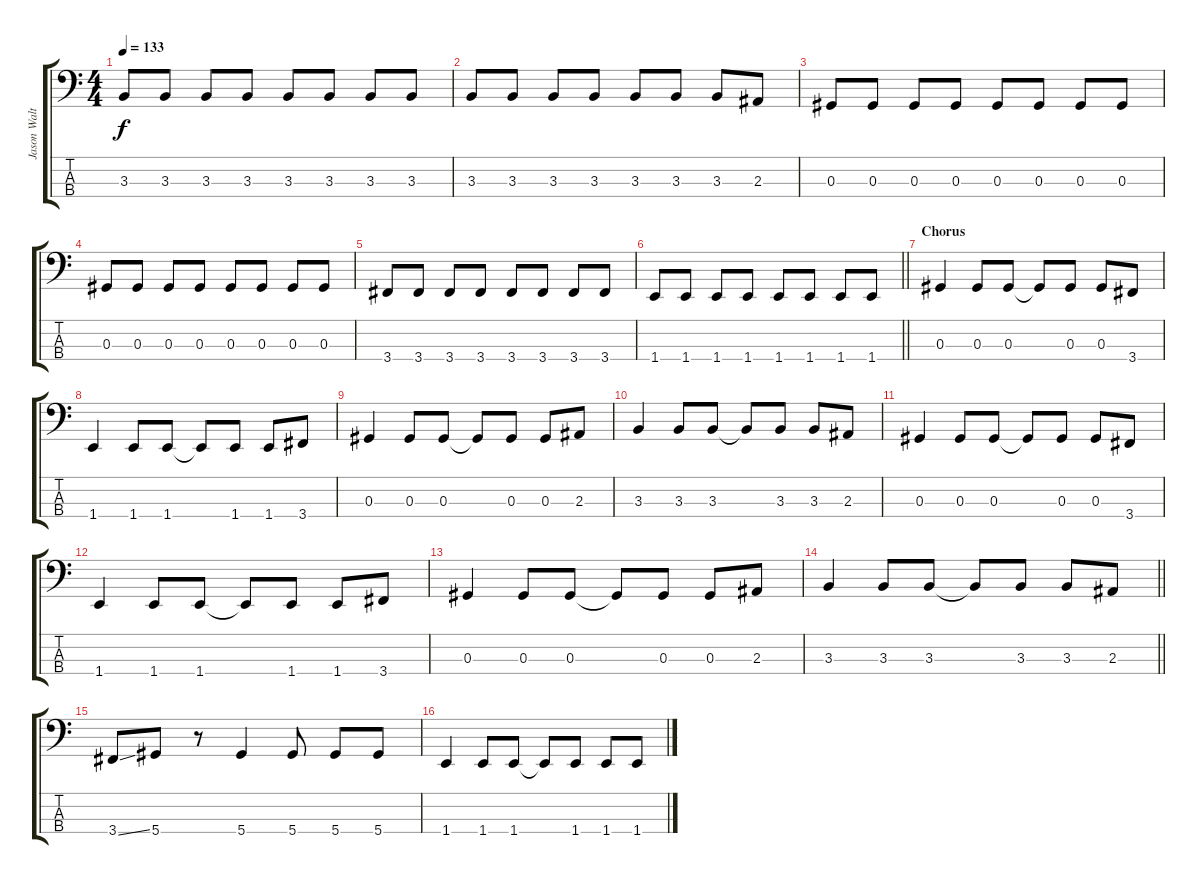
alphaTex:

\track ("Jason Walton" "Jason Walt") {instrument electricbasspick}
\staff {score tabs}
\tuning (Gb2 Db2 Ab1 Eb1) {hide}
\ts (4 4)
\tempo 133
\clef f4
\ks c
3.3.8{dy f} 3.3.8 3.3.8 3.3.8 3.3.8 3.3.8 3.3.8 3.3.8 |
3.3.8 3.3.8 3.3.8 3.3.8 3.3.8 3.3.8 3.3.8 2.3.8 |
0.3.8 0.3.8 0.3.8 0.3.8 0.3.8 0.3.8 0.3.8 0.3.8 |
0.3.8 0.3.8 0.3.8 0.3.8 0.3.8 0.3.8 0.3.8 0.3.8 |
3.4.8 3.4.8 3.4.8 3.4.8 3.4.8 3.4.8 3.4.8 3.4.8 |
\barLineRight lightlight
1.4.8 1.4.8 1.4.8 1.4.8 1.4.8 1.4.8 1.4.8 1.4.8 |
\section ("" "Chorus")
0.3.4 0.3.8 0.3.8 0.3{t}.8 0.3.8 0.3.8 3.4.8 |
1.4.4 1.4.8 1.4.8 1.4{t}.8 1.4.8 1.4.8 3.4.8 |
0.3.4 0.3.8 0.3.8 0.3{t}.8 0.3.8 0.3.8 2.3.8 |
3.3.4 3.3.8 3.3.8 3.3{t}.8 3.3.8 3.3.8 2.3.8 |
0.3.4 0.3.8 0.3.8 0.3{t}.8 0.3.8 0.3.8 3.4.8 |
1.4.4 1.4.8 1.4.8 1.4{t}.8 1.4.8 1.4.8 3.4.8 |
0.3.4 0.3.8 0.3.8 0.3{t}.8 0.3.8 0.3.8 2.3.8 |
\barLineRight lightlight
3.3.4 3.3.8 3.3.8 3.3{t}.8 3.3.8 3.3.8 2.3.8 |
\section ("" "")
3.4{ss}.8 5.4.8 r.8 5.4.4 5.4.8 5.4.8 5.4.8 |
1.4.4 1.4.8 1.4.8 1.4{t}.8 1.4.8 1.4.8 1.4.8
